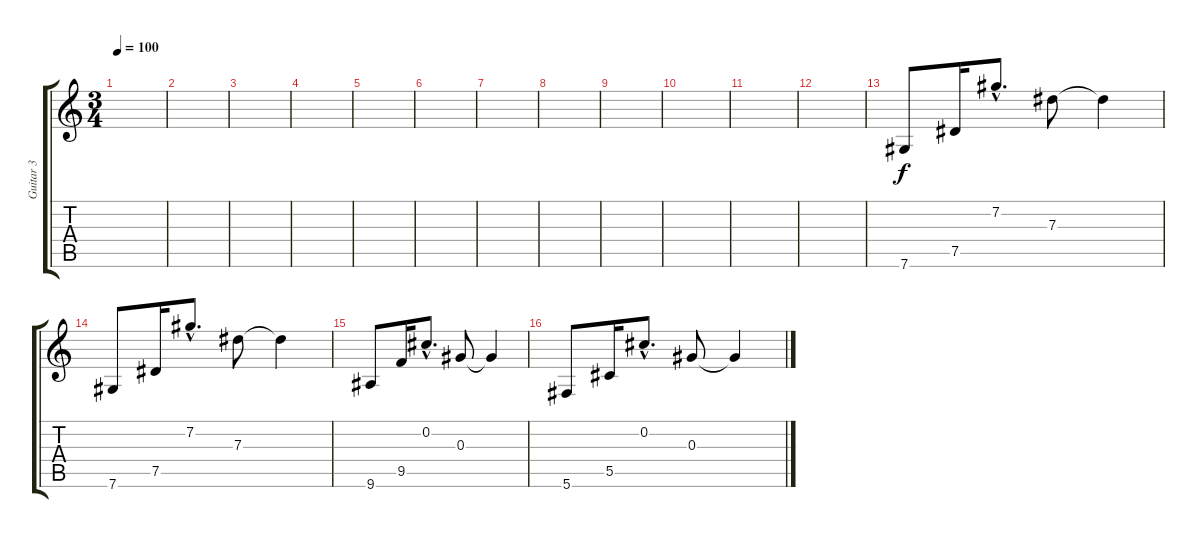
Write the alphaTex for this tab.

\track ("Guitar 3" "Guitar 3") {instrument acousticguitarsteel}
\staff {score tabs}
\tuning (Db4 Db4 Ab3 Db3 Ab2 Db2) {hide}
\ts (3 4)
\tempo 100
\clef g2
\ks c
|
|
|
|
|
|
|
|
|
|
|
|
7.6.8 7.5.16 7.2{hac}.8{d} 7.3.8 7.3{t}.4 |
7.6.8 7.5.16 7.2{hac}.8{d} 7.3.8 7.3{t}.4 |
9.6.8 9.5.16 0.2{hac}.8{d} 0.3.8 0.3{t}.4 |
5.6.8 5.5.16 0.2{hac}.8{d} 0.3.8 0.3{t}.4
